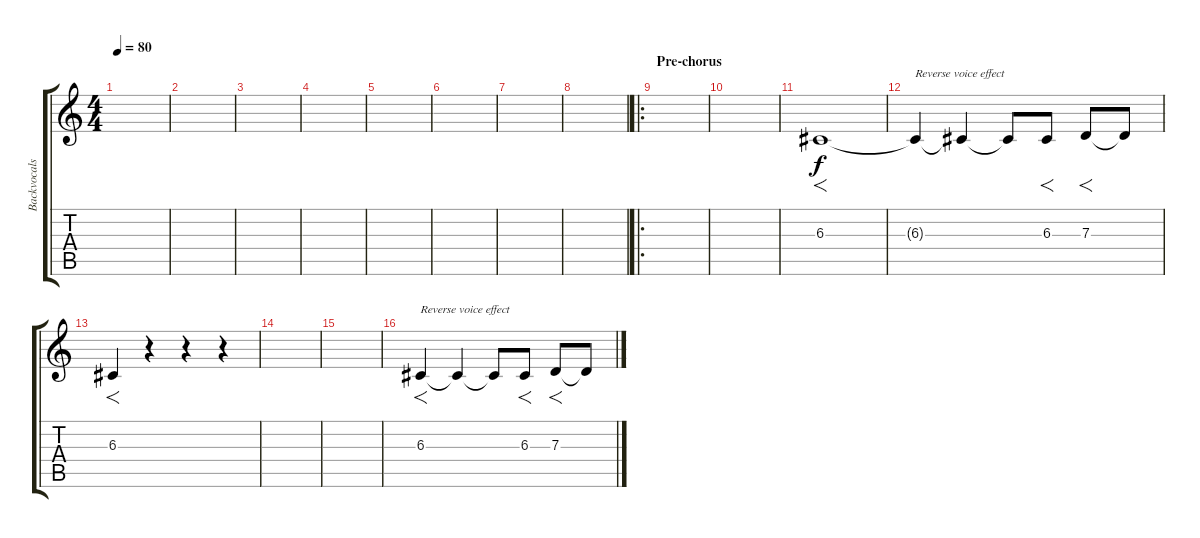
\track ("Backvocals (Noodles)" "Backvocals") {instrument altosax}
\staff {score tabs}
\tuning (E4 B3 G3 D3 A2 E2) {hide}
\ts (4 4)
\tempo 80
\clef g2
\ks c
|
|
|
|
|
|
|
|
\ro
\section ("" "Pre-chorus")
|
|
6.3.1{f volume 16 instrument synthvoice} |
6.3{t}.4{txt "Reverse voice effect" volume 16 instrument synthvoice} 6.3{t}.4 6.3{t}.8 6.3.8{f} 7.3.8{f} 7.3{t}.8 |
6.3.4{f volume 16 instrument synthvoice} r.4 r.4 r.4 |
|
|
6.3.4{f txt "Reverse voice effect" volume 16 instrument synthvoice} 6.3{t}.4 6.3{t}.8 6.3.8{f} 7.3.8{f} 7.3{t}.8
